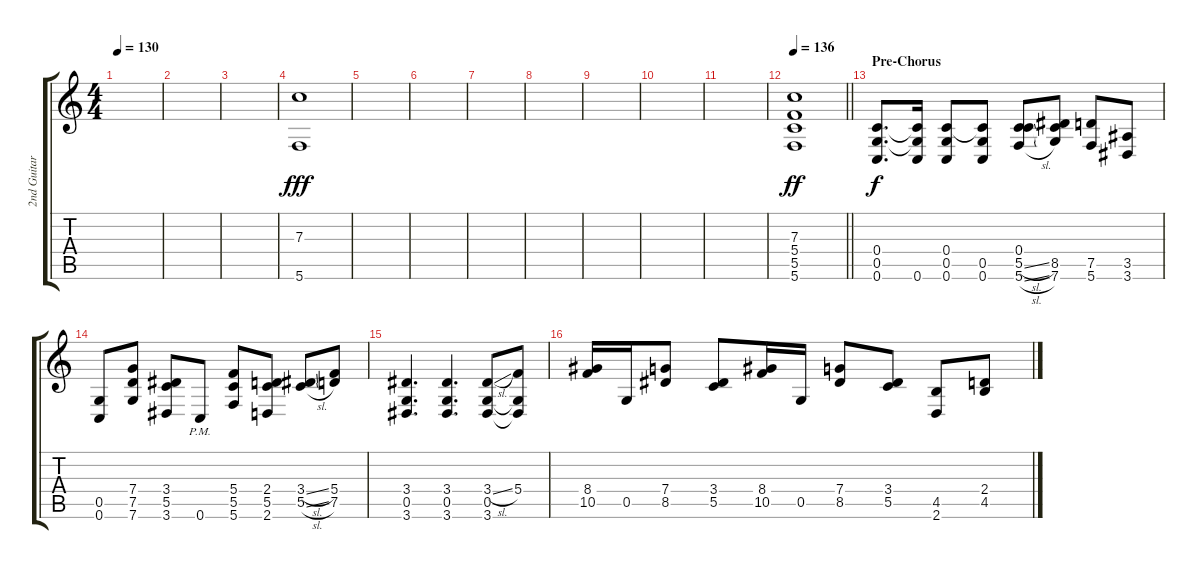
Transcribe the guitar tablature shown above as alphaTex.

\track ("2nd Guitar" "2nd Guitar") {instrument distortionguitar}
\staff {score tabs}
\tuning (D4 A3 F3 C3 G2 C2) {hide}
\ts (4 4)
\tempo 130
\clef g2
\ks c
|
|
|
(7.3 5.6).1{dy fff volume 10} |
|
|
|
|
|
|
|
\tempo 136
\barLineRight lightlight
(7.3 5.4 5.5 5.6).1{dy ff volume 15} |
\section ("" "Pre-Chorus")
(0.4 0.5 0.6).8{d dy f} (0.4{t} 0.5{t} 0.6).16 (0.4 0.5 0.6).8 (0.4{t} 0.5 0.6).8 (0.4 5.5{sl} 5.6{sl}).8 (0.4{t} 8.5 7.6).8 (7.5 5.6).8 (3.5 3.6).8 |
(0.5 0.6).8 (7.4 7.5 7.6).8 (3.4 5.5 3.6).8 0.6{pm}.8 (5.4 5.5 5.6).8 (2.4 5.5 2.6).8 (3.4{sl} 5.5{sl}).8 (5.4 7.5).8 |
(3.4 0.5 3.6).4{d} (3.4 0.5 3.6).4{d} (3.4{sl} 0.5 3.6).8 (5.4 0.5{t} 3.6{t}).8 |
(8.4 10.5).16 0.5.16 (7.4 8.5).8 (3.4 5.5).8 (8.4 10.5).16 0.5.16 (7.4 8.5).8 (3.4 5.5).8 (4.5 2.6).8 (2.4 4.5).8
